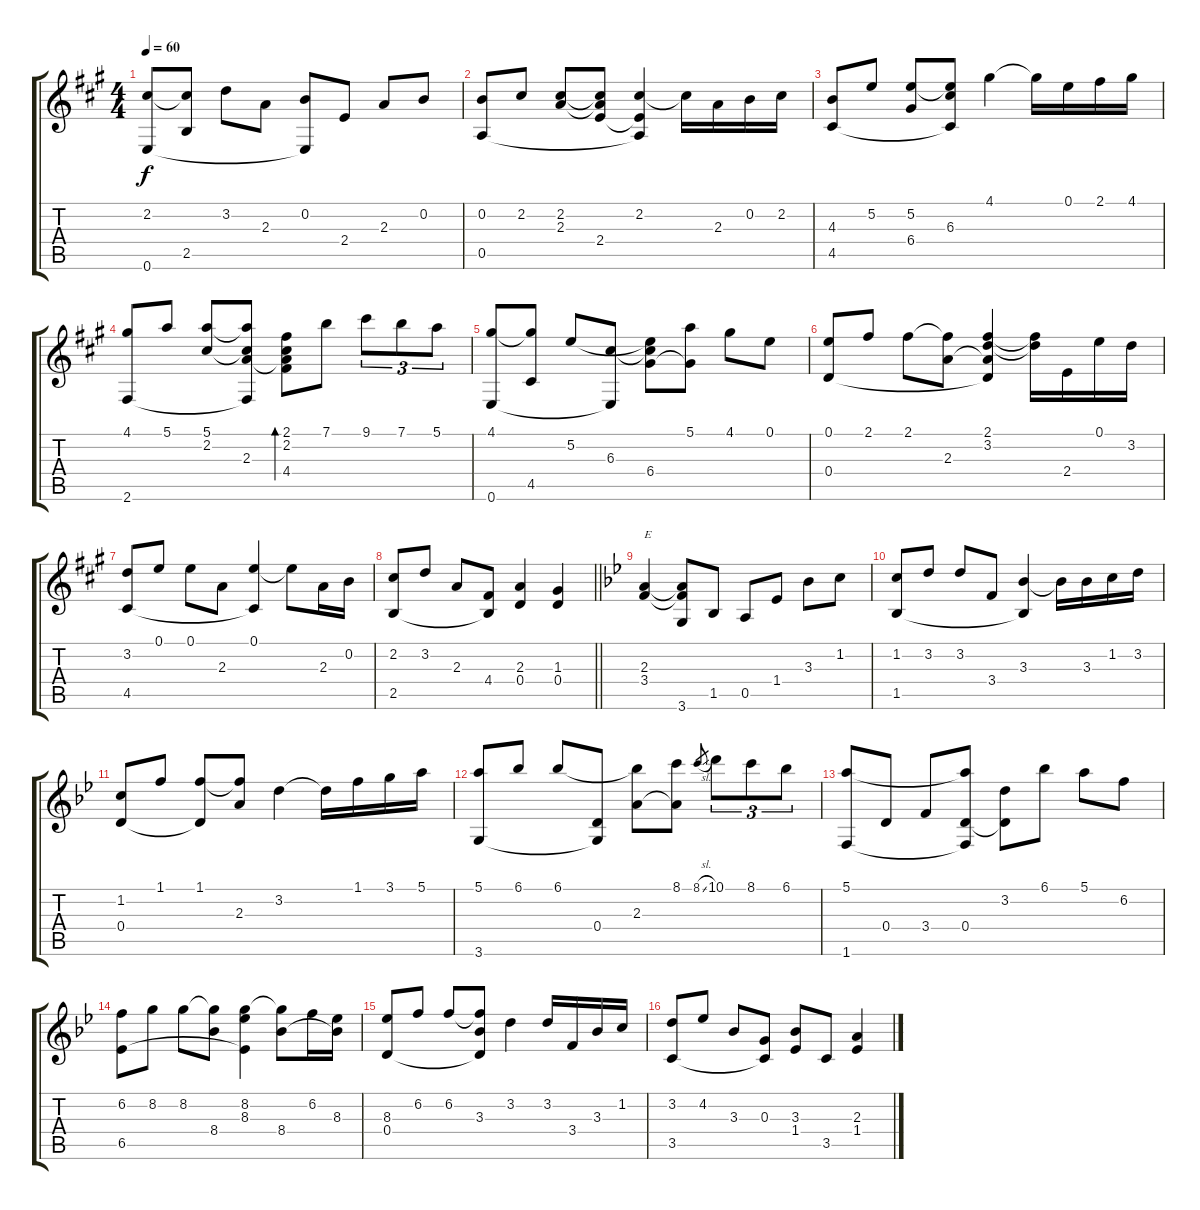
\track "" {instrument acousticguitarnylon}
\staff {score tabs}
\tuning (E4 B3 G3 D3 A2 E2) {hide}
\ts (4 4)
\tempo 60
\clef g2
\ks a
(2.2 0.6).8{dy f} (2.2{t} 2.5).8 3.2.8 2.3.8 (0.2 0.6{t}).8 2.4.8 2.3.8 0.2.8 |
(0.2 0.5).8 2.2.8 (2.2 2.3).8 (2.2{t} 2.3{t} 2.4).8 (2.2 2.4{t} 0.5{t}).4 2.2{t}.16 2.3.16 0.2.16 2.2.16 |
(4.3 4.5).8 5.2.8 (5.2 6.4).8 (5.2{t} 6.3 4.5{t}).8 4.1.4 4.1{t}.16 0.1.16 2.1.16 4.1.16 |
(4.1 2.6).8 5.1.8 (5.1 2.2).8 (5.1{t} 2.2{t} 2.3 2.6{t}).8 (2.1 2.2 2.3{t} 4.4).8{bd 120} 7.1.8 9.1.8{tu (3 2)} 7.1.8{tu (3 2)} 5.1.8{tu (3 2)} |
(4.1 0.6).8 (4.1{t} 4.5).8 5.2.8 (6.3 0.6{t}).8 (5.2{t} 6.3{t} 6.4).8 (5.1 6.4{t}).8 4.1.8 0.1.8 |
(0.1 0.4).8 2.1.8 2.1.8 (2.1{t} 2.3).8 (2.1 3.2 2.3{t} 0.4{t}).4 (2.1{t} 3.2{t}).16 2.4.16 0.1.16 3.2.16 |
(3.2 4.5).8 0.1.8 0.1.8 2.3.8 (0.1 4.5{t}).4 0.1{t}.8 2.3.16 0.2.16 |
\barLineRight lightlight
(2.2 2.5).8 3.2.8 2.3.8 (4.4 2.5{t}).8 (2.3 0.4).4 (1.3 0.4).4 |
\ks bb
(2.3 3.4).4{txt "E"} (2.3{t} 3.4{t} 3.6).8 1.5.8 0.5.8 1.4.8 3.3.8 1.2.8 |
(1.2 1.5).8 3.2.8 3.2.8 3.4.8 (3.3 1.5{t}).4 3.3{t}.16 3.3.16 1.2.16 3.2.16 |
(1.2 0.4).8 1.1.8 (1.1 0.4{t}).8 (1.1{t} 2.3).8 3.2.4 3.2{t}.16 1.1.16 3.1.16 5.1.16 |
(5.1 3.6).8 6.1.8 6.1.8 (0.4 3.6{t}).8 (6.1{t} 2.3).8 (8.1 2.3{t}).8 8.1{sl}.8{gr} 10.1.8{tu (3 2)} 8.1.8{tu (3 2)} 6.1.8{tu (3 2)} |
(5.1 1.6).8 0.4.8 3.4.8 (5.1{t} 0.4 1.6{t}).8 (3.2 0.4{t}).8 6.1.8 5.1.8 6.2.8 |
(6.2 6.5).8 8.2.8 8.2.8 (8.2{t} 8.4).8 (8.2 8.3 6.5{t}).4 (8.2{t} 8.4).8 6.2.16 (8.3 8.4{t}).16 |
(8.3 0.4).8 6.2.8 6.2.8 (6.2{t} 3.3 0.4{t}).8 3.2.4 3.2.16 3.4.16 3.3.16 1.2.16 |
(3.2 3.5).8 4.2.8 3.3.8 (0.3 3.5{t}).8 (3.3 1.4).8 3.5.8 (2.3 1.4).4
